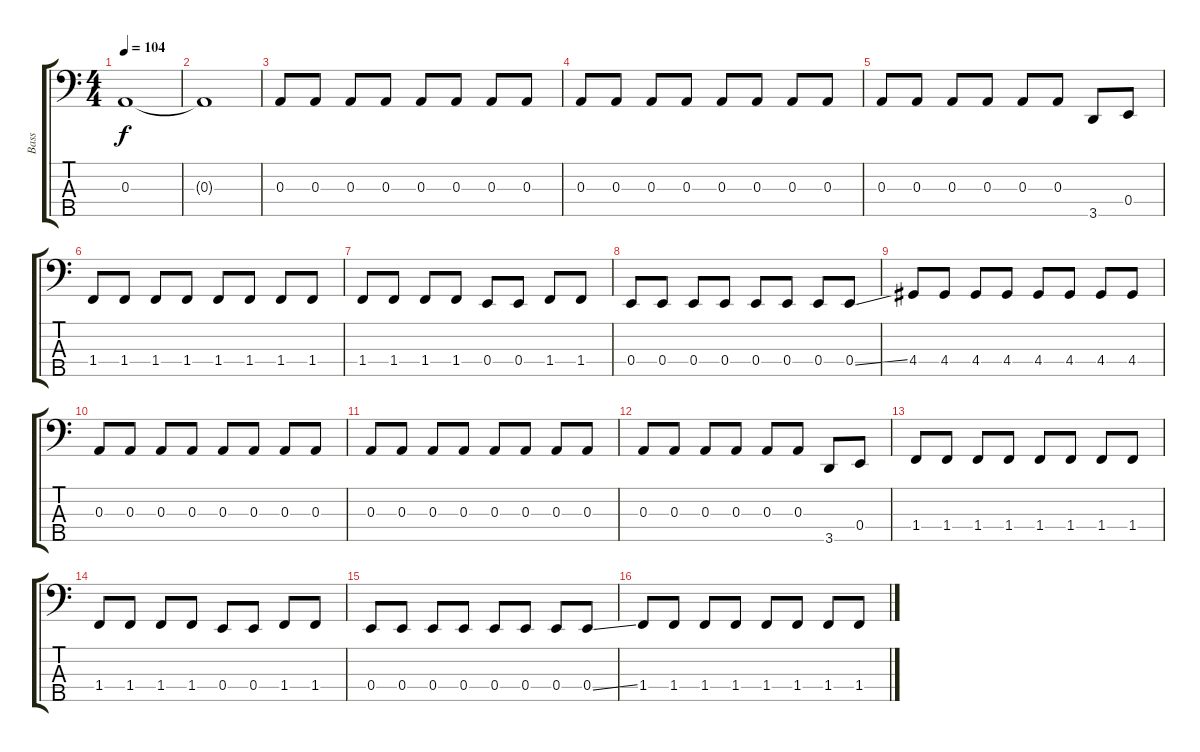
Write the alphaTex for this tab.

\track ("Bass" "Bass") {instrument electricbassfinger}
\staff {score tabs}
\tuning (G2 D2 A1 E1 B0) {hide}
\ts (4 4)
\tempo 104
\clef f4
\ks c
0.3.1{dy f} |
0.3{t}.1 |
0.3.8 0.3.8 0.3.8 0.3.8 0.3.8 0.3.8 0.3.8 0.3.8 |
0.3.8 0.3.8 0.3.8 0.3.8 0.3.8 0.3.8 0.3.8 0.3.8 |
0.3.8 0.3.8 0.3.8 0.3.8 0.3.8 0.3.8 3.5.8 0.4.8 |
1.4.8 1.4.8 1.4.8 1.4.8 1.4.8 1.4.8 1.4.8 1.4.8 |
1.4.8 1.4.8 1.4.8 1.4.8 0.4.8 0.4.8 1.4.8 1.4.8 |
0.4.8 0.4.8 0.4.8 0.4.8 0.4.8 0.4.8 0.4.8 0.4{ss}.8 |
4.4.8 4.4.8 4.4.8 4.4.8 4.4.8 4.4.8 4.4.8 4.4.8 |
0.3.8 0.3.8 0.3.8 0.3.8 0.3.8 0.3.8 0.3.8 0.3.8 |
0.3.8 0.3.8 0.3.8 0.3.8 0.3.8 0.3.8 0.3.8 0.3.8 |
0.3.8 0.3.8 0.3.8 0.3.8 0.3.8 0.3.8 3.5.8 0.4.8 |
1.4.8 1.4.8 1.4.8 1.4.8 1.4.8 1.4.8 1.4.8 1.4.8 |
1.4.8 1.4.8 1.4.8 1.4.8 0.4.8 0.4.8 1.4.8 1.4.8 |
0.4.8 0.4.8 0.4.8 0.4.8 0.4.8 0.4.8 0.4.8 0.4{ss}.8 |
1.4.8 1.4.8 1.4.8 1.4.8 1.4.8 1.4.8 1.4.8 1.4.8
